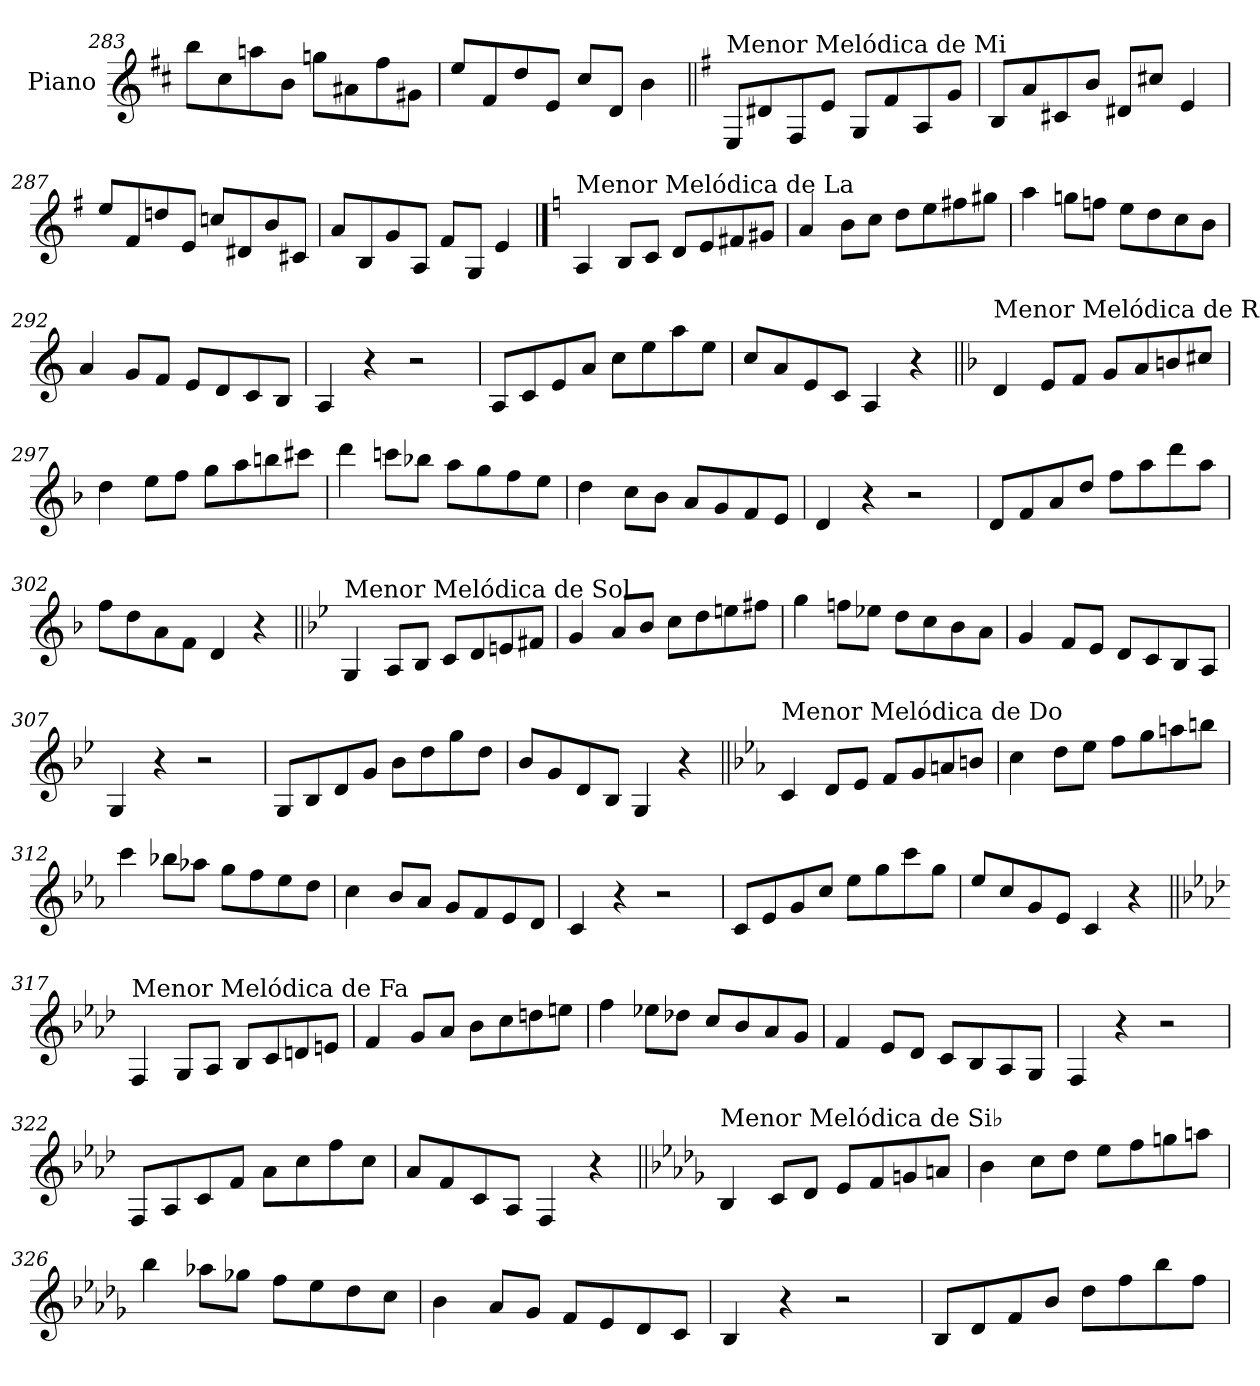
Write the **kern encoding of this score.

**kern
*part1
*staff1
*I"Piano
*I'Pno.
*clefG2
*k[f#c#]
=283
8bb\L
8cc#\
8aan\
8b\J
8ggn\L
8a#X\
8ff#\
8g#X\J
=284
8ee/L
8f#/
8dd/
8e/J
8cc#/L
8d/J
4b\
!!LO:LB:g=z
=285||
*k[f#]
!LO:TX:a:t=Menor Melódica de Mi
8E/L
8d#X/
8F#/
8e/J
8G/L
8f#/
8A/
8g/J
=286
8B/L
8a/
8c#X/
8b/J
8d#X/L
8cc#X/J
4e/
=287
8ee/L
8f#/
8ddn/
8e/J
8ccn/L
8d#X/
8b/
8c#X/J
=288
8a/L
8B/
8g/
8A/J
8f#/L
8G/J
4e/
!!LO:PB:g=z
==289
*k[]
!LO:TX:a:t=Menor Melódica de La
4A/
8B/L
8c/J
8d/L
8e/
8f#X/
8g#X/J
=290
4a/
8b\L
8cc\J
8dd\L
8ee\
8ff#X\
8gg#X\J
=291
4aa\
8ggn\L
8ffn\J
8ee\L
8dd\
8cc\
8b\J
=292
4a/
8g/L
8f/J
8e/L
8d/
8c/
8B/J
=293
4A/
4r
2r
=294
8A/L
8c/
8e/
8a/J
8cc\L
8ee\
8aa\
8ee\J
=295
8cc/L
8a/
8e/
8c/J
4A/
4r
!!LO:LB:g=z
=296||
*k[b-]
!LO:TX:a:t=Menor Melódica de Re
4d/
8e/L
8f/J
8g/L
8a/
8bn/
8cc#X/J
=297
4dd\
8ee\L
8ff\J
8gg\L
8aa\
8bbn\
8ccc#X\J
=298
4ddd\
8cccn\L
8bb-X\J
8aa\L
8gg\
8ff\
8ee\J
=299
4dd\
8cc\L
8b-\J
8a/L
8g/
8f/
8e/J
=300
4d/
4r
2r
=301
8d/L
8f/
8a/
8dd/J
8ff\L
8aa\
8ddd\
8aa\J
=302
8ff\L
8dd\
8a\
8f\J
4d/
4r
!!LO:LB:g=z
=303||
*k[b-e-]
!LO:TX:a:t=Menor Melódica de Sol
4G/
8A/L
8B-/J
8c/L
8d/
8en/
8f#X/J
=304
4g/
8a/L
8b-/J
8cc\L
8dd\
8een\
8ff#X\J
=305
4gg\
8ffn\L
8ee-X\J
8dd\L
8cc\
8b-\
8a\J
=306
4g/
8f/L
8e-/J
8d/L
8c/
8B-/
8A/J
=307
4G/
4r
2r
=308
8G/L
8B-/
8d/
8g/J
8b-\L
8dd\
8gg\
8dd\J
=309
8b-/L
8g/
8d/
8B-/J
4G/
4r
!!LO:LB:g=z
=310||
*k[b-e-a-]
!LO:TX:a:t=Menor Melódica de Do
4c/
8d/L
8e-/J
8f/L
8g/
8an/
8bn/J
=311
4cc\
8dd\L
8ee-\J
8ff\L
8gg\
8aan\
8bbn\J
=312
4ccc\
8bb-X\L
8aa-X\J
8gg\L
8ff\
8ee-\
8dd\J
=313
4cc\
8b-/L
8a-/J
8g/L
8f/
8e-/
8d/J
=314
4c/
4r
2r
=315
8c/L
8e-/
8g/
8cc/J
8ee-\L
8gg\
8ccc\
8gg\J
=316
8ee-/L
8cc/
8g/
8e-/J
4c/
4r
!!LO:LB:g=z
=317||
*k[b-e-a-d-]
!LO:TX:a:t=Menor Melódica de Fa
4F/
8G/L
8A-/J
8B-/L
8c/
8dn/
8en/J
=318
4f/
8g/L
8a-/J
8b-\L
8cc\
8ddn\
8een\J
=319
4ff\
8ee-X\L
8dd-X\J
8cc/L
8b-/
8a-/
8g/J
=320
4f/
8e-/L
8d-/J
8c/L
8B-/
8A-/
8G/J
=321
4F/
4r
2r
=322
8F/L
8A-/
8c/
8f/J
8a-\L
8cc\
8ff\
8cc\J
=323
8a-/L
8f/
8c/
8A-/J
4F/
4r
!!LO:LB:g=z
=324||
*k[b-e-a-d-g-]
!LO:TX:a:t=Menor Melódica de Si♭
4B-/
8c/L
8d-/J
8e-/L
8f/
8gn/
8an/J
=325
4b-\
8cc\L
8dd-\J
8ee-\L
8ff\
8ggn\
8aan\J
=326
4bb-\
8aa-X\L
8gg-X\J
8ff\L
8ee-\
8dd-\
8cc\J
=327
4b-\
8a-/L
8g-/J
8f/L
8e-/
8d-/
8c/J
=328
4B-/
4r
2r
=329
8B-/L
8d-/
8f/
8b-/J
8dd-\L
8ff\
8bb-\
8ff\J
=
*-
